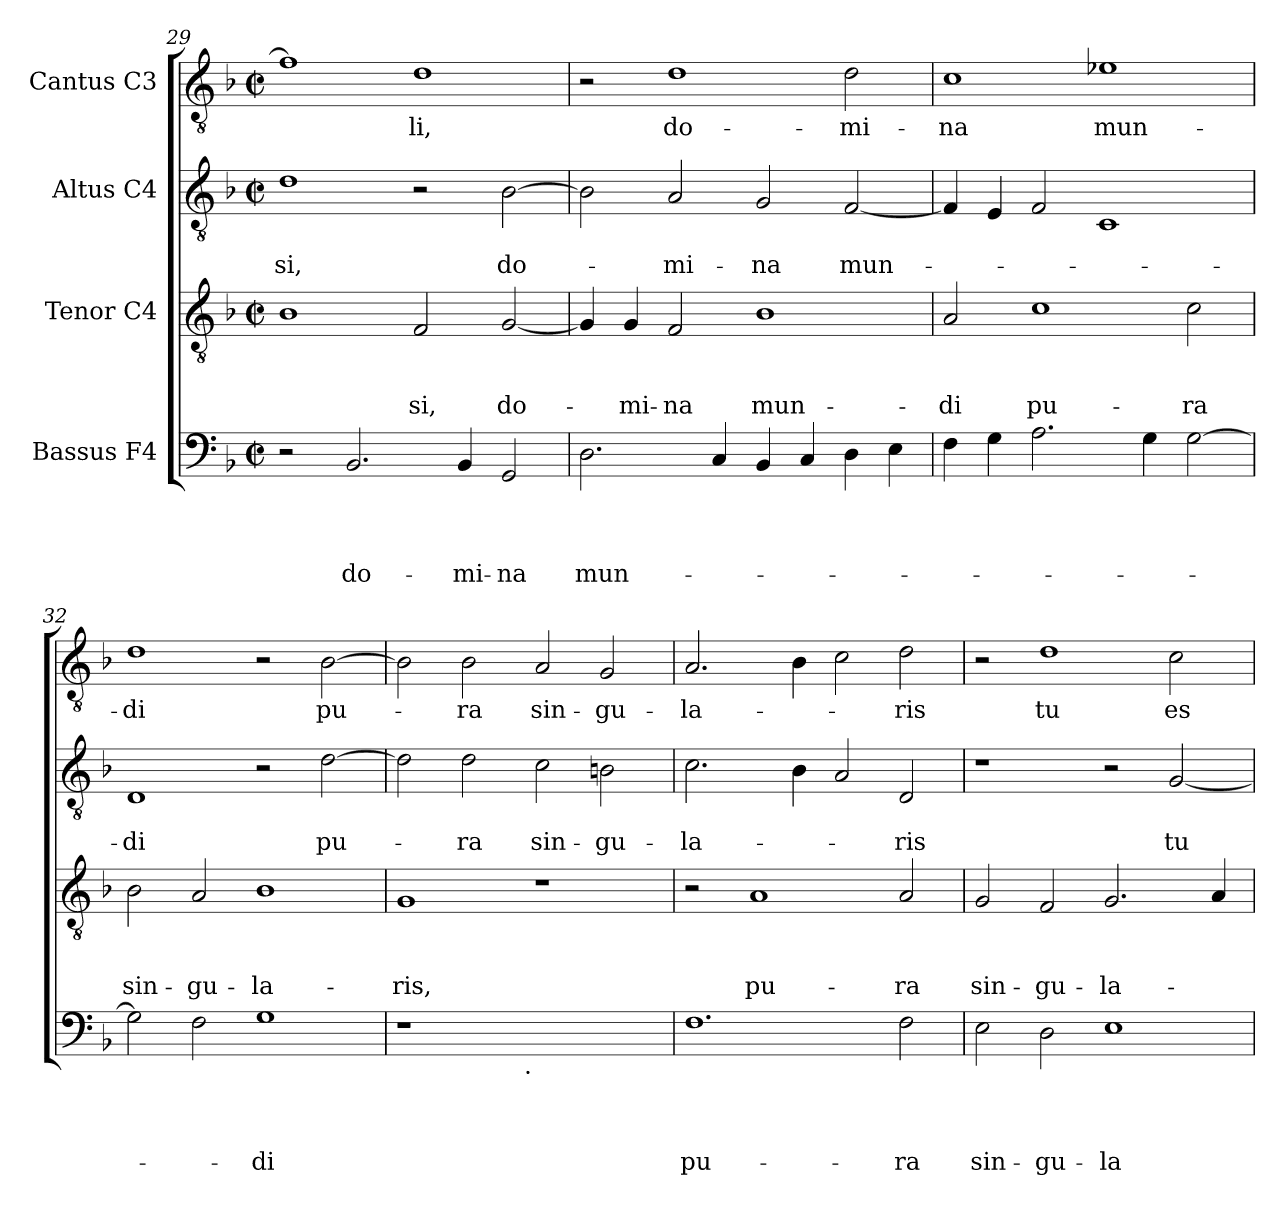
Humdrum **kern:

**kern	**text	**text	**text	**text	**kern	**text	**text	**text	**kern	**text	**text	**kern	**text
*part4	*part4	*part4	*part4	*part4	*part3	*part3	*part3	*part3	*part2	*part2	*part2	*part1	*part1
*staff4	*staff4	*staff4	*staff4	*staff4	*staff3	*staff3	*staff3	*staff3	*staff2	*staff2	*staff2	*staff1	*staff1
*I"Bassus F4	*	*	*	*	*I"Tenor C4	*	*	*	*I"Altus C4	*	*	*I"Cantus C3	*
!!LO:LB:g=z
*clefF4	*	*	*	*	*clefGv2	*	*	*	*clefGv2	*	*	*clefGv2	*
*k[b-]	*	*	*	*	*k[b-]	*	*	*	*k[b-]	*	*	*k[b-]	*
*F:	*	*	*	*	*F:	*	*	*	*F:	*	*	*F:	*
*M2/2	*	*	*	*	*M2/2	*	*	*	*M2/2	*	*	*M2/2	*
*met(c|)	*	*	*	*	*met(c|)	*	*	*	*met(c|)	*	*	*met(c|)	*
=29	=29	=29	=29	=29	=29	=29	=29	=29	=29	=29	=29	=29	=29
!	!	!	!	!	!	!	!	!	!	!	!LO:LY:b	!	!
2r	.	.	.	.	1B-	.	.	.	1d	.	-si,	1f]	.
!	!	!	!	!LO:LY:b	!	!	!	!	!	!	!	!	!
2.BB-/	.	.	.	do-	.	.	.	.	.	.	.	.	.
!	!	!	!	!	!	!	!	!LO:LY:b	!	!	!	!	!LO:LY:b
.	.	.	.	.	2F/	.	.	-si,	2r	.	.	1d	-li,
!	!	!	!	!LO:LY:b	!	!	!	!	!	!	!	!	!
4BB-/	.	.	.	-mi-	.	.	.	.	.	.	.	.	.
!	!	!	!	!LO:LY:b	!	!	!	!LO:LY:b	!	!	!LO:LY:b	!	!
2GG/	.	.	.	-na	[<2G/	.	.	do-	[>2B-\	.	do-	.	.
=30	=30	=30	=30	=30	=30	=30	=30	=30	=30	=30	=30	=30	=30
!	!	!	!	!LO:LY:b	!	!	!	!	!	!	!	!	!
2.D\	.	.	.	mun-	4G/]	.	.	.	2B-\]	.	.	2r	.
!	!	!	!	!	!	!	!	!LO:LY:b	!	!	!	!	!
.	.	.	.	.	4G/	.	.	-mi-	.	.	.	.	.
!	!	!	!	!	!	!	!	!LO:LY:b	!	!	!LO:LY:b	!	!LO:LY:b
.	.	.	.	.	2F/	.	.	-na	2A/	.	-mi-	1d	do-
4C/	.	.	.	.	.	.	.	.	.	.	.	.	.
!	!	!	!	!	!	!	!	!LO:LY:b	!	!	!LO:LY:b	!	!
4BB-/	.	.	.	.	1B-	.	.	mun-	2G/	.	-na	.	.
4C/	.	.	.	.	.	.	.	.	.	.	.	.	.
!	!	!	!	!	!	!	!	!	!	!	!LO:LY:b	!	!LO:LY:b
4D\	.	.	.	.	.	.	.	.	[<2F/	.	mun-	2d\	-mi-
4E\	.	.	.	.	.	.	.	.	.	.	.	.	.
=31	=31	=31	=31	=31	=31	=31	=31	=31	=31	=31	=31	=31	=31
!	!	!	!	!	!	!	!	!LO:LY:b	!	!	!	!	!LO:LY:b
4F\	.	.	.	.	2A/	.	.	-di	4F/]	.	.	1c	-na
4G\	.	.	.	.	.	.	.	.	4E/	.	.	.	.
!	!	!	!	!	!	!	!	!LO:LY:b	!	!	!	!	!
2.A\	.	.	.	.	1c	.	.	pu-	2F/	.	.	.	.
!	!	!	!	!	!	!	!	!	!	!	!	!	!LO:LY:b
.	.	.	.	.	.	.	.	.	1C	.	.	1e-X	mun-
4G\	.	.	.	.	.	.	.	.	.	.	.	.	.
!	!	!	!	!	!	!	!	!LO:LY:b	!	!	!	!	!
[>2G\	.	.	.	.	2c\	.	.	-ra	.	.	.	.	.
=32	=32	=32	=32	=32	=32	=32	=32	=32	=32	=32	=32	=32	=32
!	!	!	!	!	!	!	!	!LO:LY:b	!	!	!LO:LY:b	!	!LO:LY:b
2G\]	.	.	.	.	2B-\	.	.	sin-	1D	.	-di	1d	-di
!	!	!	!	!	!	!	!	!LO:LY:b	!	!	!	!	!
2F\	.	.	.	.	2A/	.	.	-gu-	.	.	.	.	.
!	!	!	!	!LO:LY:b	!	!	!	!LO:LY:b	!	!	!	!	!
1G	.	.	.	-di	1B-	.	.	-la-	2r	.	.	2r	.
!	!	!	!	!	!	!	!	!	!	!	!LO:LY:b	!	!LO:LY:b
.	.	.	.	.	.	.	.	.	[>2d\	.	pu-	[>2B-\	pu-
=33	=33	=33	=33	=33	=33	=33	=33	=33	=33	=33	=33	=33	=33
!	!	!	!	!	!	!	!	!LO:LY:b	!	!	!	!	!
*^	*	*	*	*	*	*	*	*	*	*	*	*	*
1r	2ryy	.	.	.	.	1G	.	.	-ris,	2d\]	.	.	2B-\]	.
!	!	!	!	!	!	!	!	!	!	!	!	!LO:LY:b	!	!LO:LY:b
.	4...ryy	.	.	.	.	.	.	.	.	2d\	.	-ra	2B-\	-ra
!	!LO:TX:b:t=.	!	!	!	!	!	!	!	!	!	!	!	!	!
.	1ryy	.	.	.	.	.	.	.	.	.	.	.	.	.
!	!	!	!	!	!	!	!	!	!	!	!	!LO:LY:b	!	!LO:LY:b
1ryy	.	.	.	.	.	1r	.	.	.	2c\	.	sin-	2A/	sin-
!	!	!	!	!	!	!	!	!	!	!	!	!LO:LY:b	!	!LO:LY:b
.	.	.	.	.	.	.	.	.	.	2Bn\	.	-gu-	2G/	-gu-
.	32ryy	.	.	.	.	.	.	.	.	.	.	.	.	.
!!LO:LB:g=z
=34	=34	=34	=34	=34	=34	=34	=34	=34	=34	=34	=34	=34	=34	=34
!	!	!	!	!	!LO:LY:b	!	!	!	!	!	!	!LO:LY:b	!	!LO:LY:b
*v	*v	*	*	*	*	*	*	*	*	*	*	*	*	*
1.F	.	.	.	pu-	2r	.	.	.	2.c\	.	-la-	2.A/	-la-
!	!	!	!	!	!	!	!	!LO:LY:b	!	!	!	!	!
.	.	.	.	.	1A	.	.	pu-	.	.	.	.	.
.	.	.	.	.	.	.	.	.	4B-\	.	.	4B-\	.
.	.	.	.	.	.	.	.	.	2A/	.	.	2c\	.
!	!	!	!	!LO:LY:b	!	!	!	!LO:LY:b	!	!	!LO:LY:b	!	!LO:LY:b
2F\	.	.	.	-ra	2A/	.	.	-ra	2D/	.	-ris	2d\	-ris
=35	=35	=35	=35	=35	=35	=35	=35	=35	=35	=35	=35	=35	=35
!	!	!	!	!LO:LY:b	!	!	!	!LO:LY:b	!	!	!	!	!
2E\	.	.	.	sin-	2G/	.	.	sin-	1r	.	.	2r	.
!	!	!	!	!LO:LY:b	!	!	!	!LO:LY:b	!	!	!	!	!LO:LY:b
2D\	.	.	.	-gu-	2F/	.	.	-gu-	.	.	.	1d	tu
!	!	!	!	!LO:LY:b	!	!	!	!LO:LY:b	!	!	!	!	!
1E	.	.	.	-la-	2.G/	.	.	-la-	2r	.	.	.	.
!	!	!	!	!	!	!	!	!	!	!	!LO:LY:b	!	!LO:LY:b
.	.	.	.	.	.	.	.	.	[<2G/	.	tu	2c\	es
.	.	.	.	.	4A/	.	.	.	.	.	.	.	.
=	=	=	=	=	=	=	=	=	=	=	=	=	=
*-	*-	*-	*-	*-	*-	*-	*-	*-	*-	*-	*-	*-	*-
